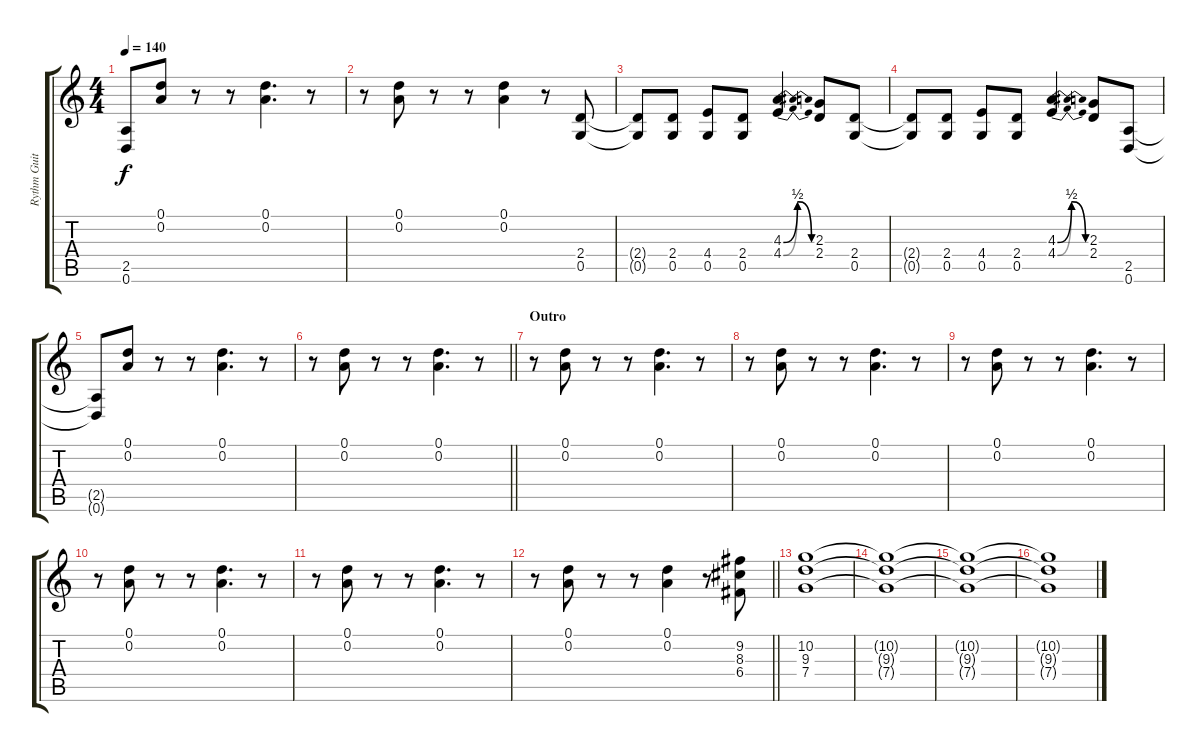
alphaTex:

\track ("Rythm Guitar" "Rythm Guit") {instrument overdrivenguitar}
\staff {score tabs}
\tuning (D4 A3 F3 C3 G2 D2) {hide}
\ts (4 4)
\tempo 140
\clef g2
\ks c
(2.5{t} 0.6{t}).8{dy f} (0.1 0.2).8 r.8 r.8 (0.1 0.2).4{d} r.8 |
r.8 (0.1 0.2).8 r.8 r.8 (0.1 0.2).4 r.8 (2.4 0.5).8 |
(2.4{t} 0.5{t}).8 (2.4 0.5).8 (4.4 0.5).8 (2.4 0.5).8 (4.3{be (bendrelease 0 0 10 2 15 2 60 0)} 4.4{be (bendrelease 0 0 10 2 15 2 60 0)}).4 (2.3 2.4).8 (2.4 0.5).8 |
(2.4{t} 0.5{t}).8 (2.4 0.5).8 (4.4 0.5).8 (2.4 0.5).8 (4.3{be (bendrelease 0 0 10 2 15 2 60 0)} 4.4{be (bendrelease 0 0 10 2 15 2 60 0)}).4 (2.3 2.4).8 (2.5 0.6).8 |
(2.5{t} 0.6{t}).8 (0.1 0.2).8 r.8 r.8 (0.1 0.2).4{d} r.8 |
\barLineRight lightlight
r.8 (0.1 0.2).8 r.8 r.8 (0.1 0.2).4{d} r.8 |
\section ("" "Outro")
r.8 (0.1 0.2).8 r.8 r.8 (0.1 0.2).4{d} r.8 |
r.8 (0.1 0.2).8 r.8 r.8 (0.1 0.2).4{d} r.8 |
r.8 (0.1 0.2).8 r.8 r.8 (0.1 0.2).4{d} r.8 |
r.8 (0.1 0.2).8 r.8 r.8 (0.1 0.2).4{d} r.8 |
r.8 (0.1 0.2).8 r.8 r.8 (0.1 0.2).4{d} r.8 |
\barLineRight lightlight
r.8 (0.1 0.2).8 r.8 r.8 (0.1 0.2).4 r.8 (9.2 8.3 6.4).8 |
(10.2 9.3 7.4).1 |
(10.2{t} 9.3{t} 7.4{t}).1 |
(10.2{t} 9.3{t} 7.4{t}).1 |
(10.2{t} 9.3{t} 7.4{t}).1
